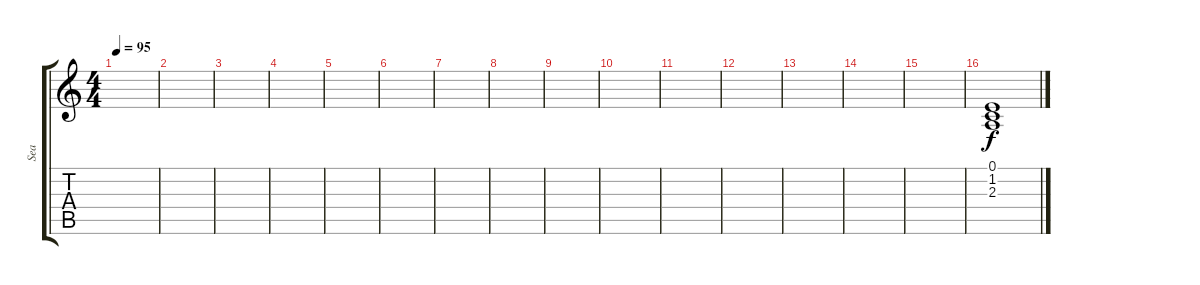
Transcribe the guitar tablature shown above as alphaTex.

\track ("Sea" "Sea") {instrument seashore}
\staff {score tabs}
\tuning (E4 B3 G3 D3 A2 E2) {hide}
\ts (4 4)
\tempo 95
\clef g2
\ks c
|
|
|
|
|
|
|
|
|
|
|
|
|
|
|
(0.1 1.2 2.3).1
